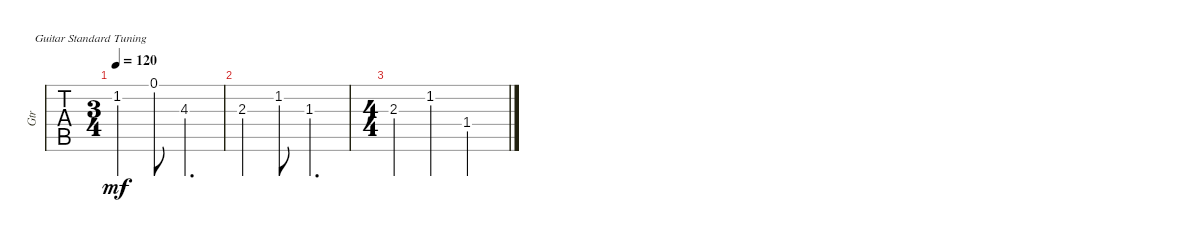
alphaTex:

\defaultSystemsLayout 4
\bracketExtendMode groupsimilarinstruments
\singleTrackTrackNamePolicy allsystems
\multiTrackTrackNamePolicy allsystems
\otherSystemsTrackNameOrientation horizontal
\track ("Gtr" "Gtr") {instrument acousticguitarsteel}
\staff {tabs}
\tuning (E4 B3 G3 D3 A2 E2)
\ts (3 4)
\tempo 120
\clef g2
\ks c
1.2.4{dy mf} 0.1.8 4.3.4{d} |
2.3.4 1.2.8 1.3.4{d} |
\ts (4 4)
2.3.4 1.2.4 1.4.2
